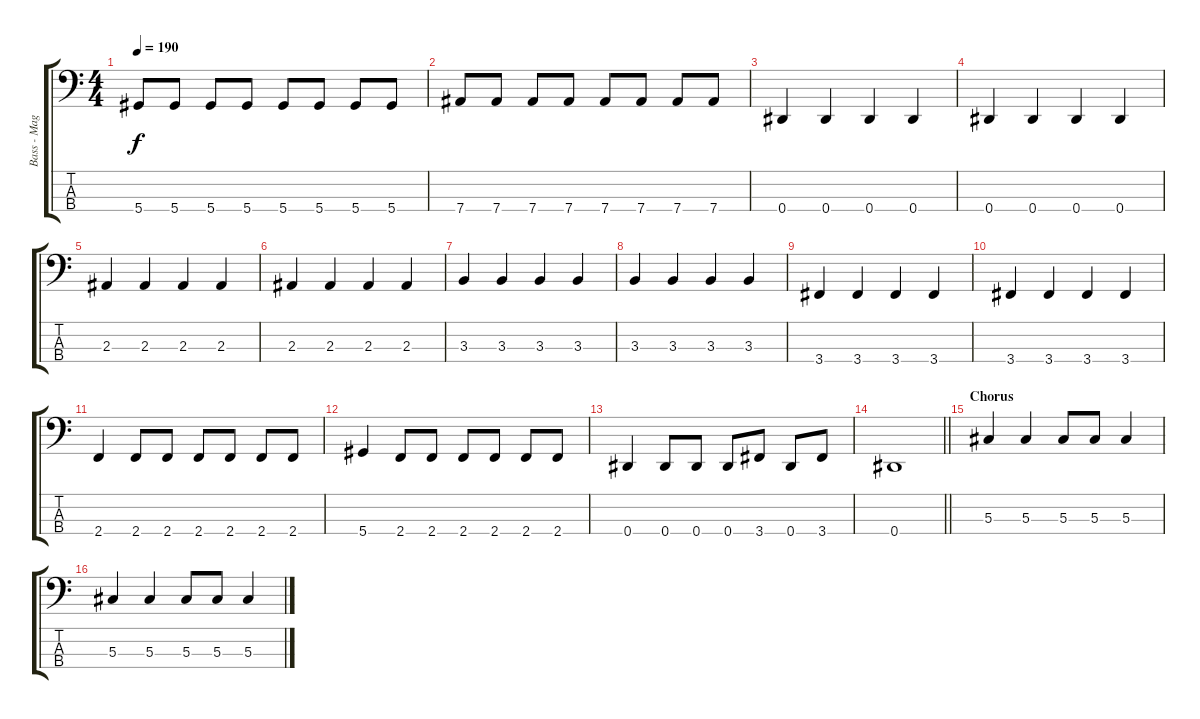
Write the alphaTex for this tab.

\track ("Bass - Magnus Rosén" "Bass - Mag") {instrument electricbassfinger}
\staff {score tabs}
\tuning (Gb2 Db2 Ab1 Eb1) {hide}
\ts (4 4)
\tempo 190
\clef f4
\ks c
5.4.8{dy f} 5.4.8 5.4.8 5.4.8 5.4.8 5.4.8 5.4.8 5.4.8 |
7.4.8 7.4.8 7.4.8 7.4.8 7.4.8 7.4.8 7.4.8 7.4.8 |
0.4.4 0.4.4 0.4.4 0.4.4 |
0.4.4 0.4.4 0.4.4 0.4.4 |
2.3.4 2.3.4 2.3.4 2.3.4 |
2.3.4 2.3.4 2.3.4 2.3.4 |
3.3.4 3.3.4 3.3.4 3.3.4 |
3.3.4 3.3.4 3.3.4 3.3.4 |
3.4.4 3.4.4 3.4.4 3.4.4 |
3.4.4 3.4.4 3.4.4 3.4.4 |
2.4.4 2.4.8 2.4.8 2.4.8 2.4.8 2.4.8 2.4.8 |
5.4.4 2.4.8 2.4.8 2.4.8 2.4.8 2.4.8 2.4.8 |
0.4.4 0.4.8 0.4.8 0.4.8 3.4.8 0.4.8 3.4.8 |
\barLineRight lightlight
0.4.1 |
\section ("" "Chorus")
5.3.4 5.3.4 5.3.8 5.3.8 5.3.4 |
5.3.4 5.3.4 5.3.8 5.3.8 5.3.4
